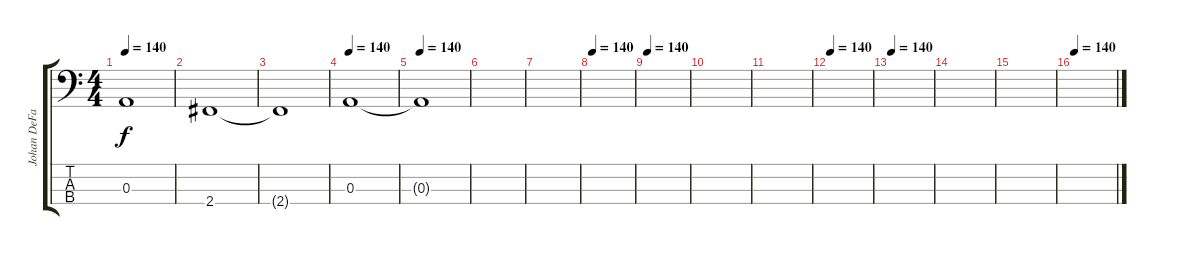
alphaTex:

\track ("Johan DeFarfalla" "Johan DeFa") {instrument electricbassfinger}
\staff {score tabs}
\tuning (G2 D2 A1 E1) {hide}
\ts (4 4)
\tempo 140
\clef f4
\ks c
0.3{t}.1{dy f} |
2.4.1 |
2.4{t}.1 |
\tempo 140
0.3.1 |
\tempo 140
0.3{t}.1 |
|
|
\tempo 140
|
\tempo 140
|
|
|
\tempo 140
|
\tempo 140
|
|
|
\tempo 140
